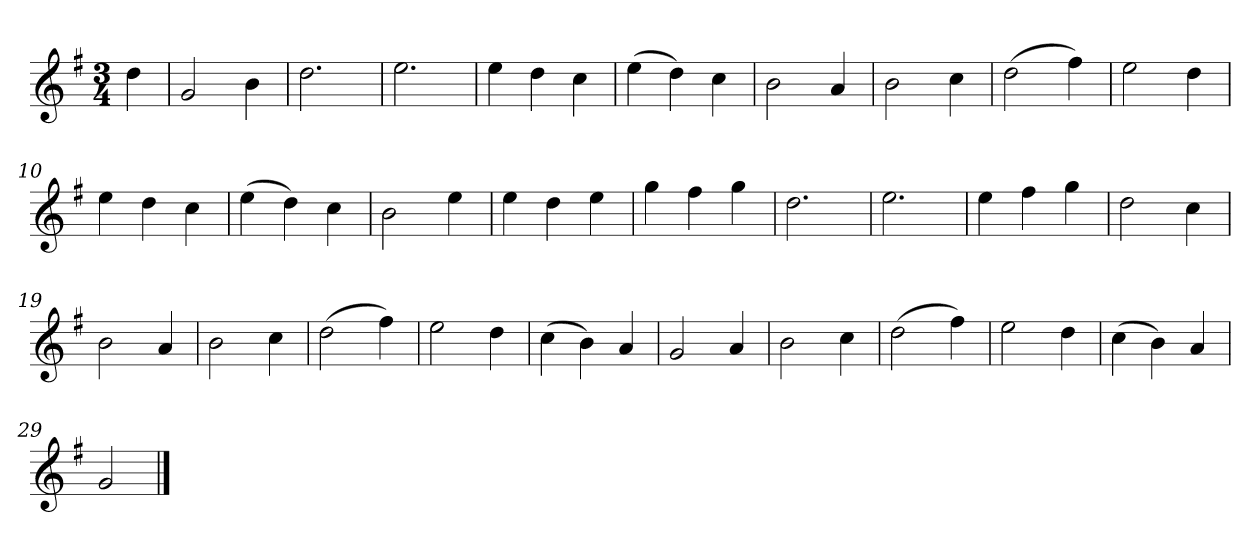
**kern
*part1
*staff1
*k[f#]
*M3/4
*MM120
=
4dd
=1
2g
4b
=2
2.dd
=3
2.ee
=4
4ee
4dd
4cc
=5
(4ee
4dd)
4cc
=6
2b
4a
=7
2b
4cc
=8
(2dd
4ff#)
=9
2ee
4dd
=10
4ee
4dd
4cc
=11
(4ee
4dd)
4cc
=12
2b
4ee
=13
4ee
4dd
4ee
=14
4gg
4ff#
4gg
=15
2.dd
=16
2.ee
=17
4ee
4ff#
4gg
=18
2dd
4cc
=19
2b
4a
=20
2b
4cc
=21
(2dd
4ff#)
=22
2ee
4dd
=23
(4cc
4b)
4a
=24
2g
4a
=25
2b
4cc
=26
(2dd
4ff#)
=27
2ee
4dd
=28
(4cc
4b)
4a
=29
2g
==
*-
